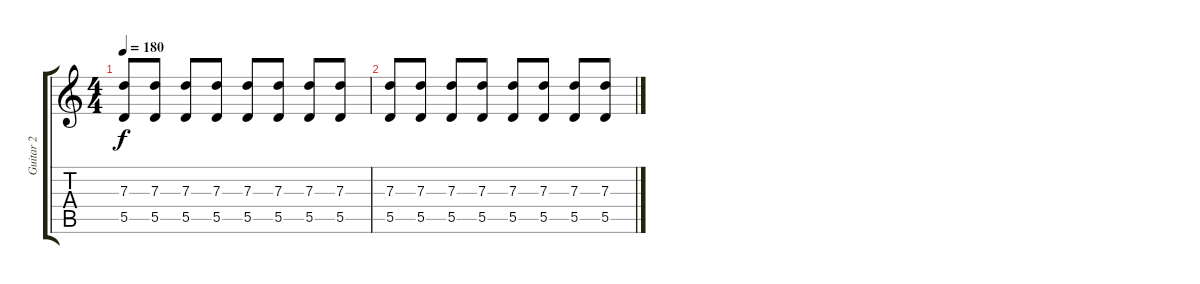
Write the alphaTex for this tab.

\track ("Guitar 2" "Guitar 2") {instrument distortionguitar}
\staff {score tabs}
\tuning (E4 B3 G3 D3 A2 E2) {hide}
\ts (4 4)
\tempo 180
\clef g2
\ks c
(7.3 5.5).8{dy f} (7.3 5.5).8 (7.3 5.5).8 (7.3 5.5).8 (7.3 5.5).8 (7.3 5.5).8 (7.3 5.5).8 (7.3 5.5).8 |
(7.3 5.5).8 (7.3 5.5).8 (7.3 5.5).8 (7.3 5.5).8 (7.3 5.5).8 (7.3 5.5).8 (7.3 5.5).8 (7.3 5.5).8
